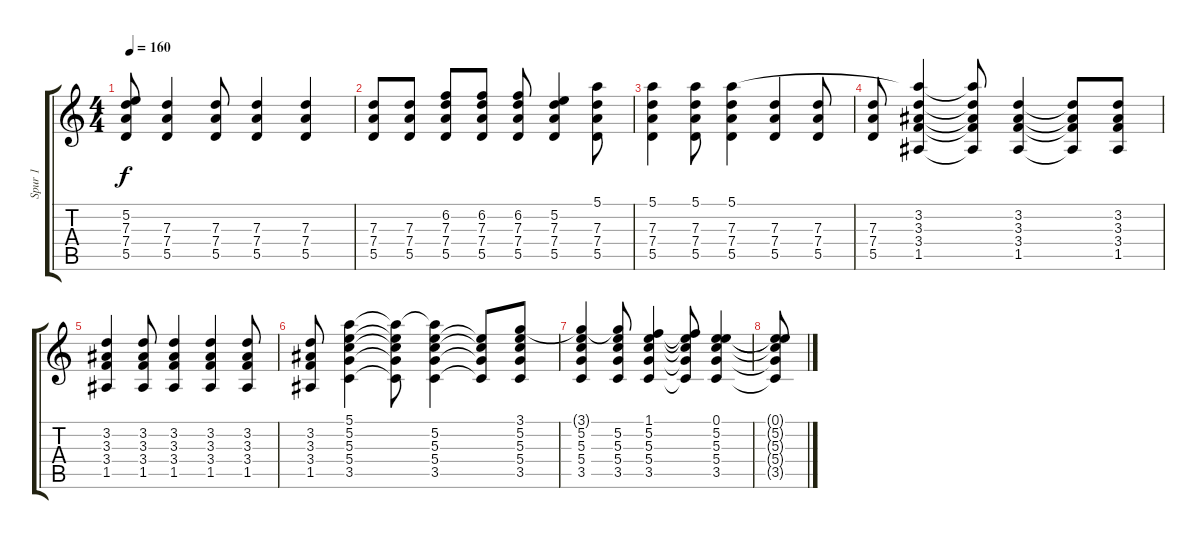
\track ("Spur 1" "Spur 1") {instrument electricguitarclean}
\staff {score tabs}
\tuning (E4 B3 G3 D3 A2 E2) {hide}
\ts (4 4)
\tempo 160
\clef g2
\ks c
(5.2 7.3 7.4 5.5).8{dy f} (7.3 7.4 5.5).4 (7.3 7.4 5.5).8 (7.3 7.4 5.5).4 (7.3 7.4 5.5).4 |
(7.3 7.4 5.5).8 (7.3 7.4 5.5).8 (6.2 7.3 7.4 5.5).8 (6.2 7.3 7.4 5.5).8 (6.2 7.3 7.4 5.5).8 (5.2 7.3 7.4 5.5).4 (5.1 7.3 7.4 5.5).8 |
(5.1 7.3 7.4 5.5).4 (5.1 7.3 7.4 5.5).8 (5.1 7.3 7.4 5.5).4 (7.3 7.4 5.5).4 (7.3 7.4 5.5).8 |
(7.3 7.4 5.5).8 (5.1{t} 3.2 3.3 3.4 1.5).4 (5.1{t} 3.2{t} 3.3{t} 3.4{t} 1.5{t}).8 (3.2 3.3 3.4 1.5).4 (3.2{t} 3.3{t} 3.4{t} 1.5{t}).8 (3.2 3.3 3.4 1.5).8 |
(3.2 3.3 3.4 1.5).4 (3.2 3.3 3.4 1.5).8 (3.2 3.3 3.4 1.5).4 (3.2 3.3 3.4 1.5).4 (3.2 3.3 3.4 1.5).8 |
(3.2 3.3 3.4 1.5).8 (5.1 5.2 5.3 5.4 3.5).4 (5.1{t} 5.2{t} 5.3{t} 5.4{t} 3.5{t}).8 (5.1{t} 5.2 5.3 5.4 3.5).4 (5.2{t} 5.3{t} 5.4{t} 3.5{t}).8 (3.1 5.2 5.3 5.4 3.5).8 |
(3.1{t} 5.2 5.3 5.4 3.5).4 (3.1{t} 5.2 5.3 5.4 3.5).8 (1.1 5.2 5.3 5.4 3.5).4 (1.1{t} 5.2{t} 5.3{t} 5.4{t} 3.5{t}).8 (0.1 5.2 5.3 5.4 3.5).4 |
(0.1{t} 5.2{t} 5.3{t} 5.4{t} 3.5{t}).8
